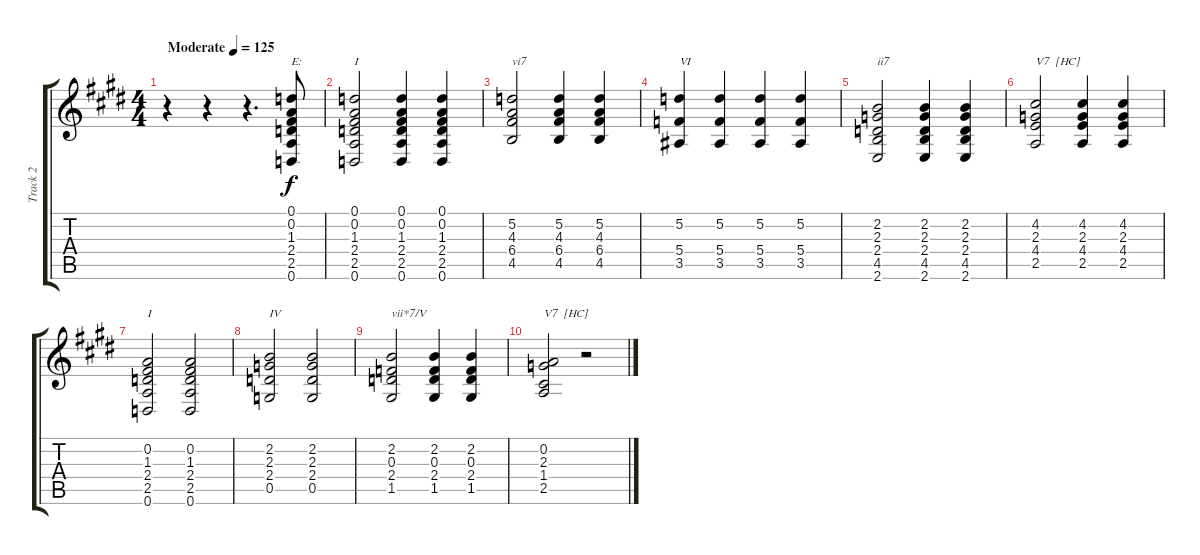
\track ("Track 2" "Track 2") {instrument electricguitarjazz}
\staff {score tabs}
\tuning (D4 A3 F3 C3 G2 D2) {hide}
\ts (4 4)
\tempo (125 "Moderate")
\clef g2
\ks e
r.4{dy f instrument electricguitarjazz} r.4 r.4{d} (0.1 0.2 1.3 2.4 2.5 0.6).8{txt "E: "} |
(0.1 0.2 1.3 2.4 2.5 0.6).2{txt "I"} (0.1 0.2 1.3 2.4 2.5 0.6).4 (0.1 0.2 1.3 2.4 2.5 0.6).4 |
(5.2 4.3 6.4 4.5).2{txt "vi7"} (5.2 4.3 6.4 4.5).4 (5.2 4.3 6.4 4.5).4 |
(5.2 5.4 3.5).4{txt "VI"} (5.2 5.4 3.5).4 (5.2 5.4 3.5).4 (5.2 5.4 3.5).4 |
(2.2 2.3 2.4 4.5 2.6).2{txt "ii7"} (2.2 2.3 2.4 4.5 2.6).4 (2.2 2.3 2.4 4.5 2.6).4 |
(4.2 2.3 4.4 2.5).2{txt "V7  [HC]"} (4.2 2.3 4.4 2.5).4 (4.2 2.3 4.4 2.5).4 |
(0.2 1.3 2.4 2.5 0.6).2{txt "I"} (0.2 1.3 2.4 2.5 0.6).2 |
(2.2 2.3 2.4 0.5).2{txt "IV"} (2.2 2.3 2.4 0.5).2 |
(2.2 0.3 2.4 1.5).2{txt "vii*7/V"} (2.2 0.3 2.4 1.5).4 (2.2 0.3 2.4 1.5).4 |
(0.2 2.3 1.4 2.5).2{txt "V7  [HC]"} r.2
